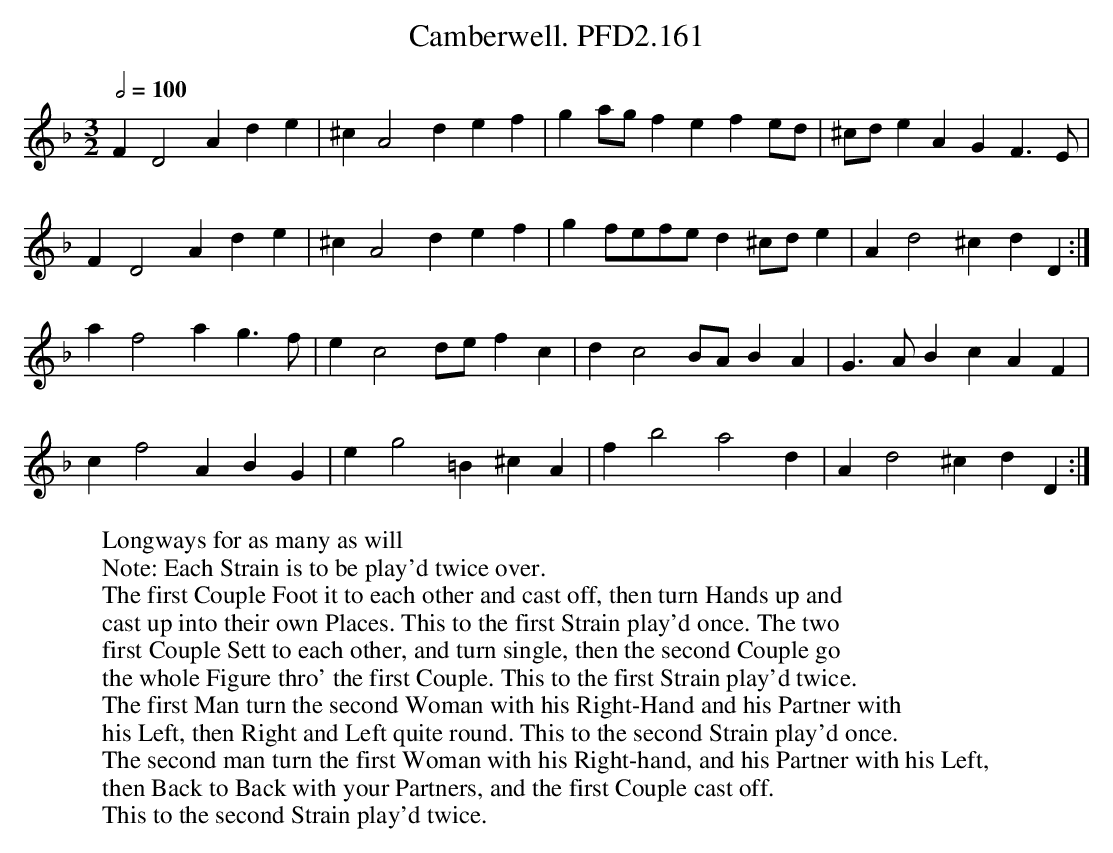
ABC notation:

X:1
T:Camberwell. PFD2.161
M:3/2
L:1/4
W:Longways for as many as will
W:Note: Each Strain is to be play'd twice over.
W:The first Couple Foot it to each other and cast off, then turn Hands up and
W:cast up into their own Places. This to the first Strain play'd once. The two
W:first Couple Sett to each other, and turn single, then the second Couple go
W:the whole Figure thro' the first Couple. This to the first Strain play'd twice.
W:The first Man turn the second Woman with his Right-Hand and his Partner with
W:his Left, then Right and Left quite round. This to the second Strain play'd once.
W:The second man turn the first Woman with his Right-hand, and his Partner with his Left,
W:then Back to Back with your Partners, and the first Couple cast off.
W:This to the second Strain play'd twice.
Q:2/4=100
K:Dm
FD2 Ade | ^cA2 def | ga/g/ fe fe/d/ | ^c/d/e AG F>E |
FD2 Ade | ^cA2 def | gf/e/f/e/d ^c/d/e | Ad2 ^cdD :|
af2a g>f | ec2 d/e/fc | dc2 B/A/ BA | G>AB cAF |
cf2 ABG | eg2 =B^cA | fb2 a2d | Ad2 ^cdD :|
